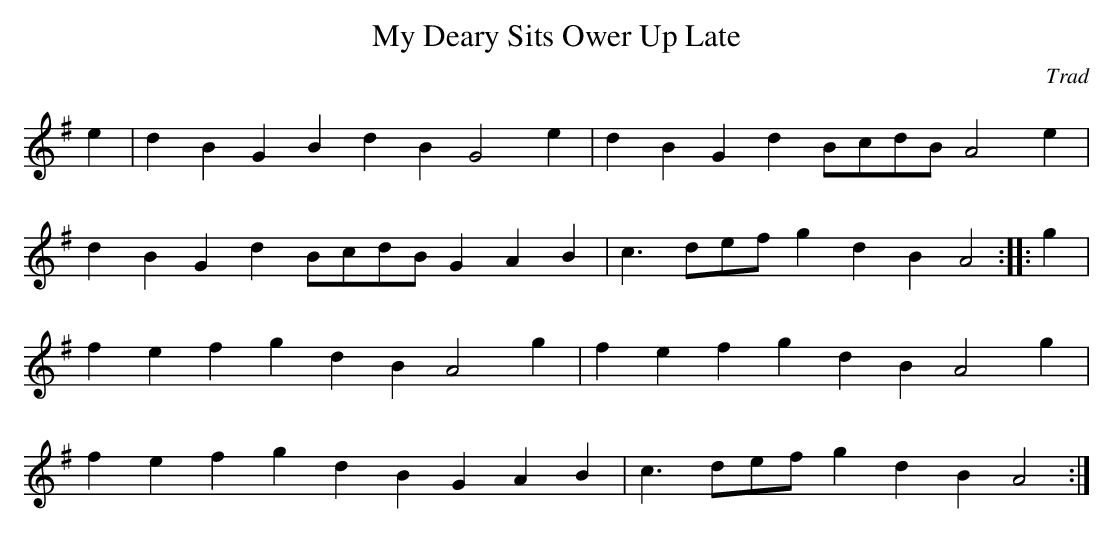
X:1
T:My Deary Sits Ower Up Late
C:Trad
M:9/8l
K:G
e2| d2B2G2 B2d2B2 G4 e2| d2B2G2 d2BcdB A4 e2| d2B2G2 d2BcdB G2A2B2|\
c3def g2d2B2 A4::g2| f2e2f2 g2d2B2 A4 g2| f2e2f2 g2d2B2 A4 g2|\
f2e2f2 g2d2B2 G2A2B2 |c3def g2d2B2 A4:|
